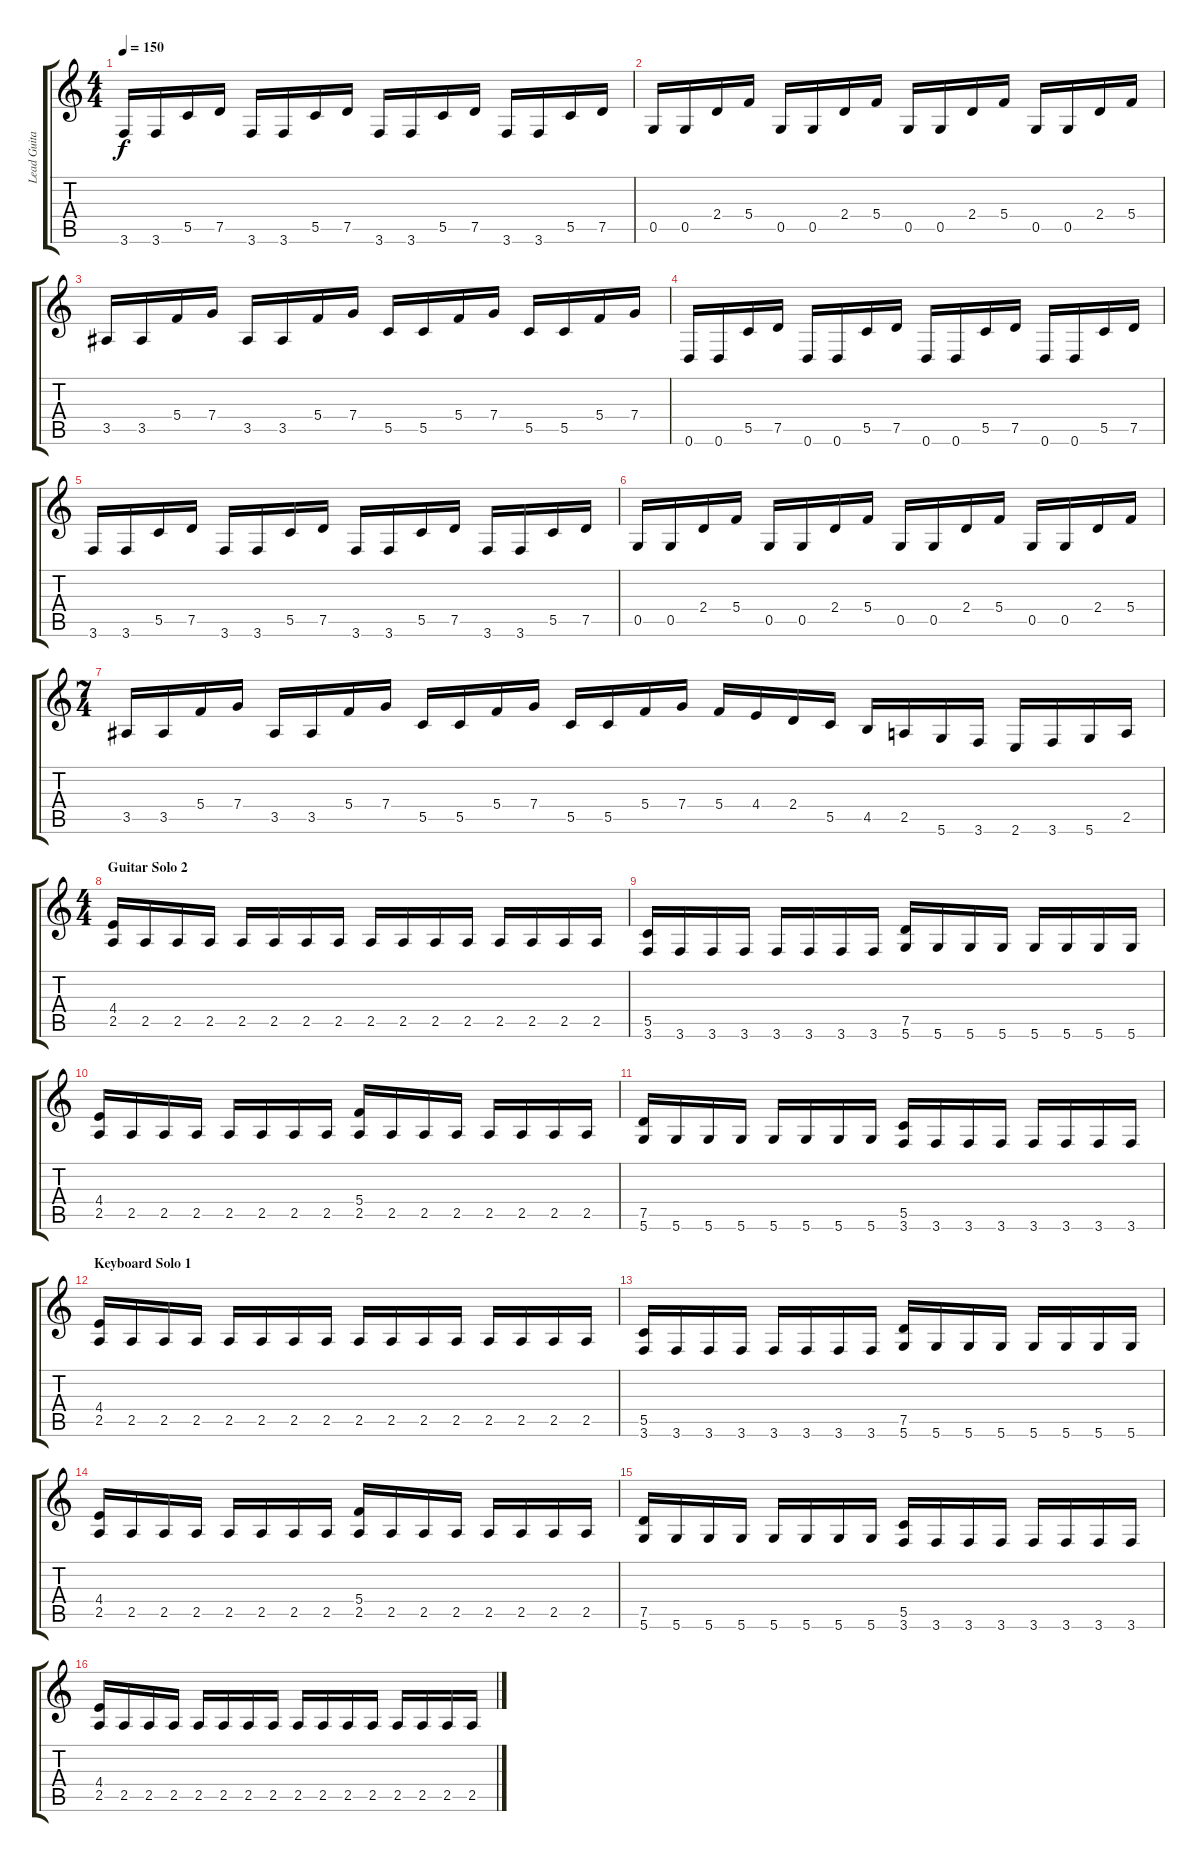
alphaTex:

\track ("Lead Guitar" "Lead Guita") {instrument distortionguitar}
\staff {score tabs}
\tuning (D4 A3 F3 C3 G2 D2) {hide}
\ts (4 4)
\tempo 150
\clef g2
\ks c
3.6.16{dy f} 3.6.16 5.5.16 7.5.16 3.6.16 3.6.16 5.5.16 7.5.16 3.6.16 3.6.16 5.5.16 7.5.16 3.6.16 3.6.16 5.5.16 7.5.16 |
0.5.16 0.5.16 2.4.16 5.4.16 0.5.16 0.5.16 2.4.16 5.4.16 0.5.16 0.5.16 2.4.16 5.4.16 0.5.16 0.5.16 2.4.16 5.4.16 |
3.5.16 3.5.16 5.4.16 7.4.16 3.5.16 3.5.16 5.4.16 7.4.16 5.5.16 5.5.16 5.4.16 7.4.16 5.5.16 5.5.16 5.4.16 7.4.16 |
0.6.16 0.6.16 5.5.16 7.5.16 0.6.16 0.6.16 5.5.16 7.5.16 0.6.16 0.6.16 5.5.16 7.5.16 0.6.16 0.6.16 5.5.16 7.5.16 |
3.6.16 3.6.16 5.5.16 7.5.16 3.6.16 3.6.16 5.5.16 7.5.16 3.6.16 3.6.16 5.5.16 7.5.16 3.6.16 3.6.16 5.5.16 7.5.16 |
0.5.16 0.5.16 2.4.16 5.4.16 0.5.16 0.5.16 2.4.16 5.4.16 0.5.16 0.5.16 2.4.16 5.4.16 0.5.16 0.5.16 2.4.16 5.4.16 |
\ts (7 4)
3.5.16 3.5.16 5.4.16 7.4.16 3.5.16 3.5.16 5.4.16 7.4.16 5.5.16 5.5.16 5.4.16 7.4.16 5.5.16 5.5.16 5.4.16 7.4.16 5.4.16 4.4.16 2.4.16 5.5.16 4.5.16 2.5.16 5.6.16 3.6.16 2.6.16 3.6.16 5.6.16 2.5.16 |
\ts (4 4)
\section ("" "Guitar Solo 2")
(4.4 2.5).16 2.5.16 2.5.16 2.5.16 2.5.16 2.5.16 2.5.16 2.5.16 2.5.16 2.5.16 2.5.16 2.5.16 2.5.16 2.5.16 2.5.16 2.5.16 |
(5.5 3.6).16 3.6.16 3.6.16 3.6.16 3.6.16 3.6.16 3.6.16 3.6.16 (7.5 5.6).16 5.6.16 5.6.16 5.6.16 5.6.16 5.6.16 5.6.16 5.6.16 |
(4.4 2.5).16 2.5.16 2.5.16 2.5.16 2.5.16 2.5.16 2.5.16 2.5.16 (5.4 2.5).16 2.5.16 2.5.16 2.5.16 2.5.16 2.5.16 2.5.16 2.5.16 |
(7.5 5.6).16 5.6.16 5.6.16 5.6.16 5.6.16 5.6.16 5.6.16 5.6.16 (5.5 3.6).16 3.6.16 3.6.16 3.6.16 3.6.16 3.6.16 3.6.16 3.6.16 |
\section ("" "Keyboard Solo 1")
(4.4 2.5).16 2.5.16 2.5.16 2.5.16 2.5.16 2.5.16 2.5.16 2.5.16 2.5.16 2.5.16 2.5.16 2.5.16 2.5.16 2.5.16 2.5.16 2.5.16 |
(5.5 3.6).16 3.6.16 3.6.16 3.6.16 3.6.16 3.6.16 3.6.16 3.6.16 (7.5 5.6).16 5.6.16 5.6.16 5.6.16 5.6.16 5.6.16 5.6.16 5.6.16 |
(4.4 2.5).16 2.5.16 2.5.16 2.5.16 2.5.16 2.5.16 2.5.16 2.5.16 (5.4 2.5).16 2.5.16 2.5.16 2.5.16 2.5.16 2.5.16 2.5.16 2.5.16 |
(7.5 5.6).16 5.6.16 5.6.16 5.6.16 5.6.16 5.6.16 5.6.16 5.6.16 (5.5 3.6).16 3.6.16 3.6.16 3.6.16 3.6.16 3.6.16 3.6.16 3.6.16 |
(4.4 2.5).16 2.5.16 2.5.16 2.5.16 2.5.16 2.5.16 2.5.16 2.5.16 2.5.16 2.5.16 2.5.16 2.5.16 2.5.16 2.5.16 2.5.16 2.5.16
